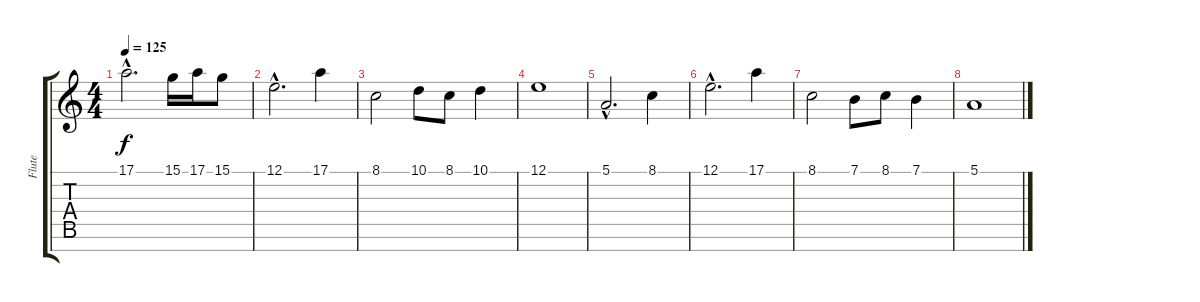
\track ("Flute" "Flute") {instrument piccolo}
\staff {score tabs}
\tuning (E4 B3 G3 D3 A2 E2 B1) {hide}
\ts (4 4)
\tempo 125
\clef g2
\ks c
17.1{hac}.2{d dy f} 15.1.16 17.1.16 15.1.8 |
12.1{hac}.2{d} 17.1.4 |
8.1.2 10.1.8 8.1.8 10.1.4 |
12.1.1 |
5.1{hac}.2{d} 8.1.4 |
12.1{hac}.2{d} 17.1.4 |
8.1.2 7.1.8 8.1.8 7.1.4 |
5.1.1
